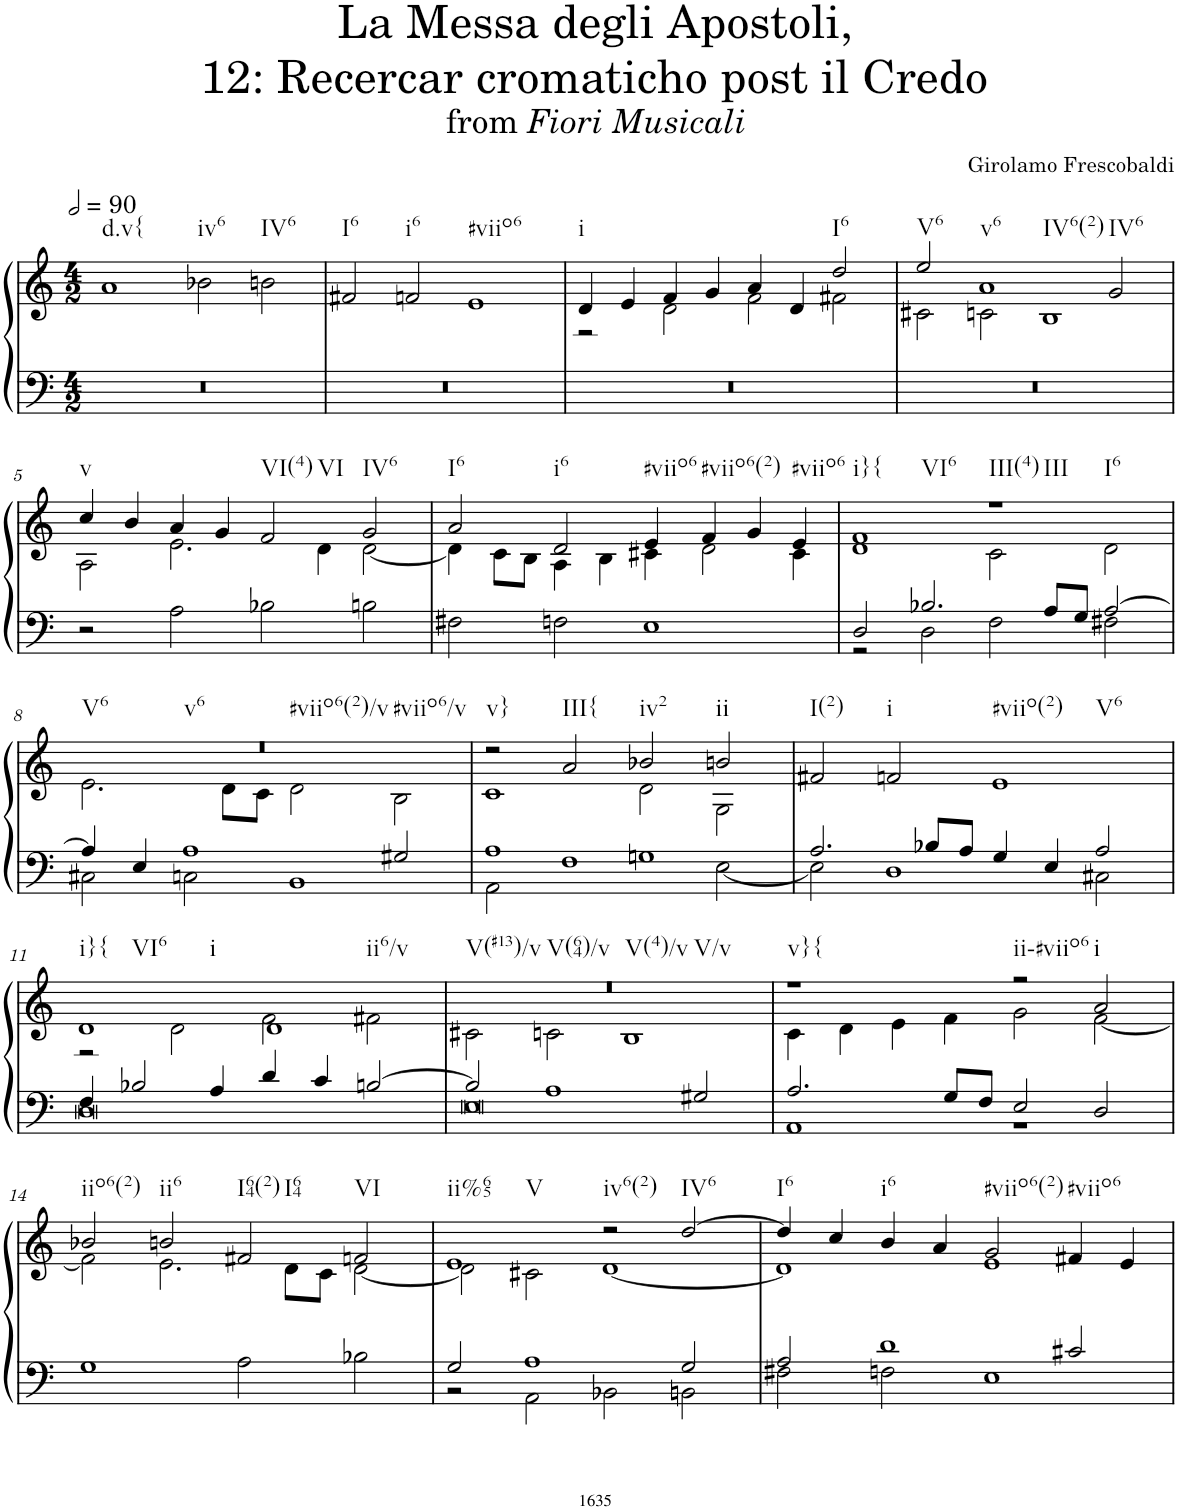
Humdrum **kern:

**kern	**kern
*part1	*part1
*staff2	*staff1
*I"Organ	*
*I'Org.	*
*clefF4	*clefG2
*k[]	*k[]
*M4/2	*M4/2
*MM180	*MM180
=1	=1
!	!LO:TX:b:t=d.v{
0r	1a
!	!LO:TX:b:t=iv6
.	2b-X\
!	!LO:TX:b:t=IV6
.	2bn\
=2	=2
!	!LO:TX:b:t=I6
0r	2f#X/
!	!LO:TX:b:t=i6
.	2fn/
!	!LO:TX:b:t=#viio6
.	1e
=3	=3
*	*^
!	!LO:TX:b:t=i	!
0r	4d/	2r
.	4e/	.
.	4f/	2d\
.	4g/	.
.	4a/	2f\
.	4d/	.
!	!LO:TX:b:t=I6	!
.	2dd/	2f#X\
=4	=4	=4
!	!LO:TX:b:t=V6	!
0r	2ee/	2c#X\
!	!LO:TX:b:t=v6	!
!	!LO:TX:b:t=IV6(2)	!
.	1a	2cn\
.	.	1B
!	!LO:TX:b:t=IV6	!
.	2g/	.
!!LO:LB:g=z	!!
=5	=5	=5
!	!LO:TX:b:t=v	!
2r	4cc/	2A\
.	4b/	.
2A\	4a/	2.e\
.	4g/	.
!	!LO:TX:b:t=VI(4)	!
!	!LO:TX:b:t=VI	!
2B-X\	2f/	.
.	.	4d\
!	!LO:TX:b:t=IV6	!
2Bn\	2g/	[2d\
=6	=6	=6
!	!LO:TX:b:t=I6	!
2F#X\	2a/	4d\]
.	.	8c\L
.	.	8B\J
!	!LO:TX:b:t=i6	!
2Fn\	2d/	4A\
.	.	4B\
!	!LO:TX:b:t=#viio6	!
1E	4e/	4c#X\
!	!LO:TX:b:t=#viio6(2)	!
.	4f/	2d\
.	4g/	.
!	!LO:TX:b:t=#viio6	!
.	4e/	4c#\
=7	=7	=7
*^	*	*
!	!	!LO:TX:b:t=i}{	!
!	!	!LO:TX:b:t=VI6	!
2D/	2r	1f	1d
2.B-X/	2D\	.	.
!	!	!LO:TX:b:t=III(4)	!
!	!	!LO:TX:b:t=III	!
!	!	!LO:TX:b:t=I6	!
.	2F\	1r	2c\
8A/L	.	.	.
8G/J	.	.	.
[2A/	2F#X\	.	2d\
!!LO:LB:g=z	!!
=8	=8	=8	=8
!	!	!LO:TX:b:t=V6	!
!	!	!LO:TX:b:t=v6	!
!	!	!LO:TX:b:t=#viio6(2)/v	!
!	!	!LO:TX:b:t=#viio6/v	!
4A/]	2C#X\	0r	2.e\
4E/	.	.	.
1A	2Cn\	.	.
.	.	.	8d\L
.	.	.	8c\J
.	1BB	.	2d\
2G#X/	.	.	2B\
=9	=9	=9	=9
!	!	!LO:TX:b:t=v}	!
1A	2AA\	2r	1c
!	!	!LO:TX:b:t=III{	!
.	1F	2a/	.
!	!	!LO:TX:b:t=iv2	!
1Gn	.	2b-X/	2d\
!	!	!LO:TX:b:t=ii	!
.	[2E\	2bn/	2G\
=10	=10	=10	=10
!	!	!LO:TX:b:t=I(2)	!
*	*	*v	*v
2.A/	2E\]	2f#X/
!	!	!LO:TX:b:t=i
.	1D	2fn/
8B-X/L	.	.
8A/J	.	.
!	!	!LO:TX:b:t=#viio(2)
!	!	!LO:TX:b:t=V6
4G/	.	1e
4E/	.	.
2A/	2C#X\	.
!!LO:LB:g=z
=11	=11	=11
*	*	*^
!	!	!LO:TX:b:t=i}{	!
!	!	!LO:TX:b:t=VI6	!
!	!	!LO:TX:b:t=i	!
4F/	0D	1d	2r
2B-X/	.	.	.
.	.	.	2d\
4A/	.	.	.
!	!	!LO:TX:b:t=ii6/v	!
4d/	.	1d	2f\
4c/	.	.	.
[2Bn/	.	.	2f#X\
=12	=12	=12	=12
!	!	!LO:TX:b:t=V(#13)/v	!
!	!	!LO:TX:b:t=V(64)/v	!
!	!	!LO:TX:b:t=V(4)/v	!
!	!	!LO:TX:b:t=V/v	!
2B/]	0E	0r	2c#X\
1A	.	.	2cn\
.	.	.	1B
2G#X/	.	.	.
=13	=13	=13	=13
!	!	!LO:TX:b:t=v}{	!
2.A/	1AA	1r	4c\
.	.	.	4d\
.	.	.	4e\
8G/L	.	.	4f\
8F/J	.	.	.
!	!	!LO:TX:b:t=ii-#viio6	!
2E/	1r	2r	2g\
!	!	!LO:TX:b:t=i	!
2D/	.	2a/	[2f\
*v	*v	*	*
!!LO:LB:g=z	!!
=14	=14	=14
!	!LO:TX:b:t=iio6(2)	!
1G	2b-X/	2f\]
!	!LO:TX:b:t=ii6	!
.	2bn/	2.e\
!	!LO:TX:b:t=I64(2)	!
!	!LO:TX:b:t=I64	!
2A\	2f#X/	.
.	.	8d\L
.	.	8c\J
!	!LO:TX:b:t=VI	!
2B-X\	2fn/	[2d\
=15	=15	=15
*^	*	*
!	!	!LO:TX:b:t=ii%65	!
!	!	!LO:TX:b:t=V	!
2G/	2r	1e	2d\]
1A	2AA\	.	2c#X\
!	!	!LO:TX:b:t=iv6(2)	!
.	2BB-X\	2r	[1d
!	!	!LO:TX:b:t=IV6	!
2G/	2BBn\	[2dd/	.
=16	=16	=16	=16
!	!	!LO:TX:b:t=I6	!
2A/	2F#X\	4dd/]	1d]
.	.	4cc/	.
!	!	!LO:TX:b:t=i6	!
1d	2Fn\	4b/	.
.	.	4a/	.
!	!	!LO:TX:b:t=#viio6(2)	!
.	1E	2g/	1e
!	!	!LO:TX:b:t=#viio6	!
2c#X/	.	4f#X/	.
.	.	4e/	.
*v	*v	*	*
*	*v	*v
=	=
*-	*-
